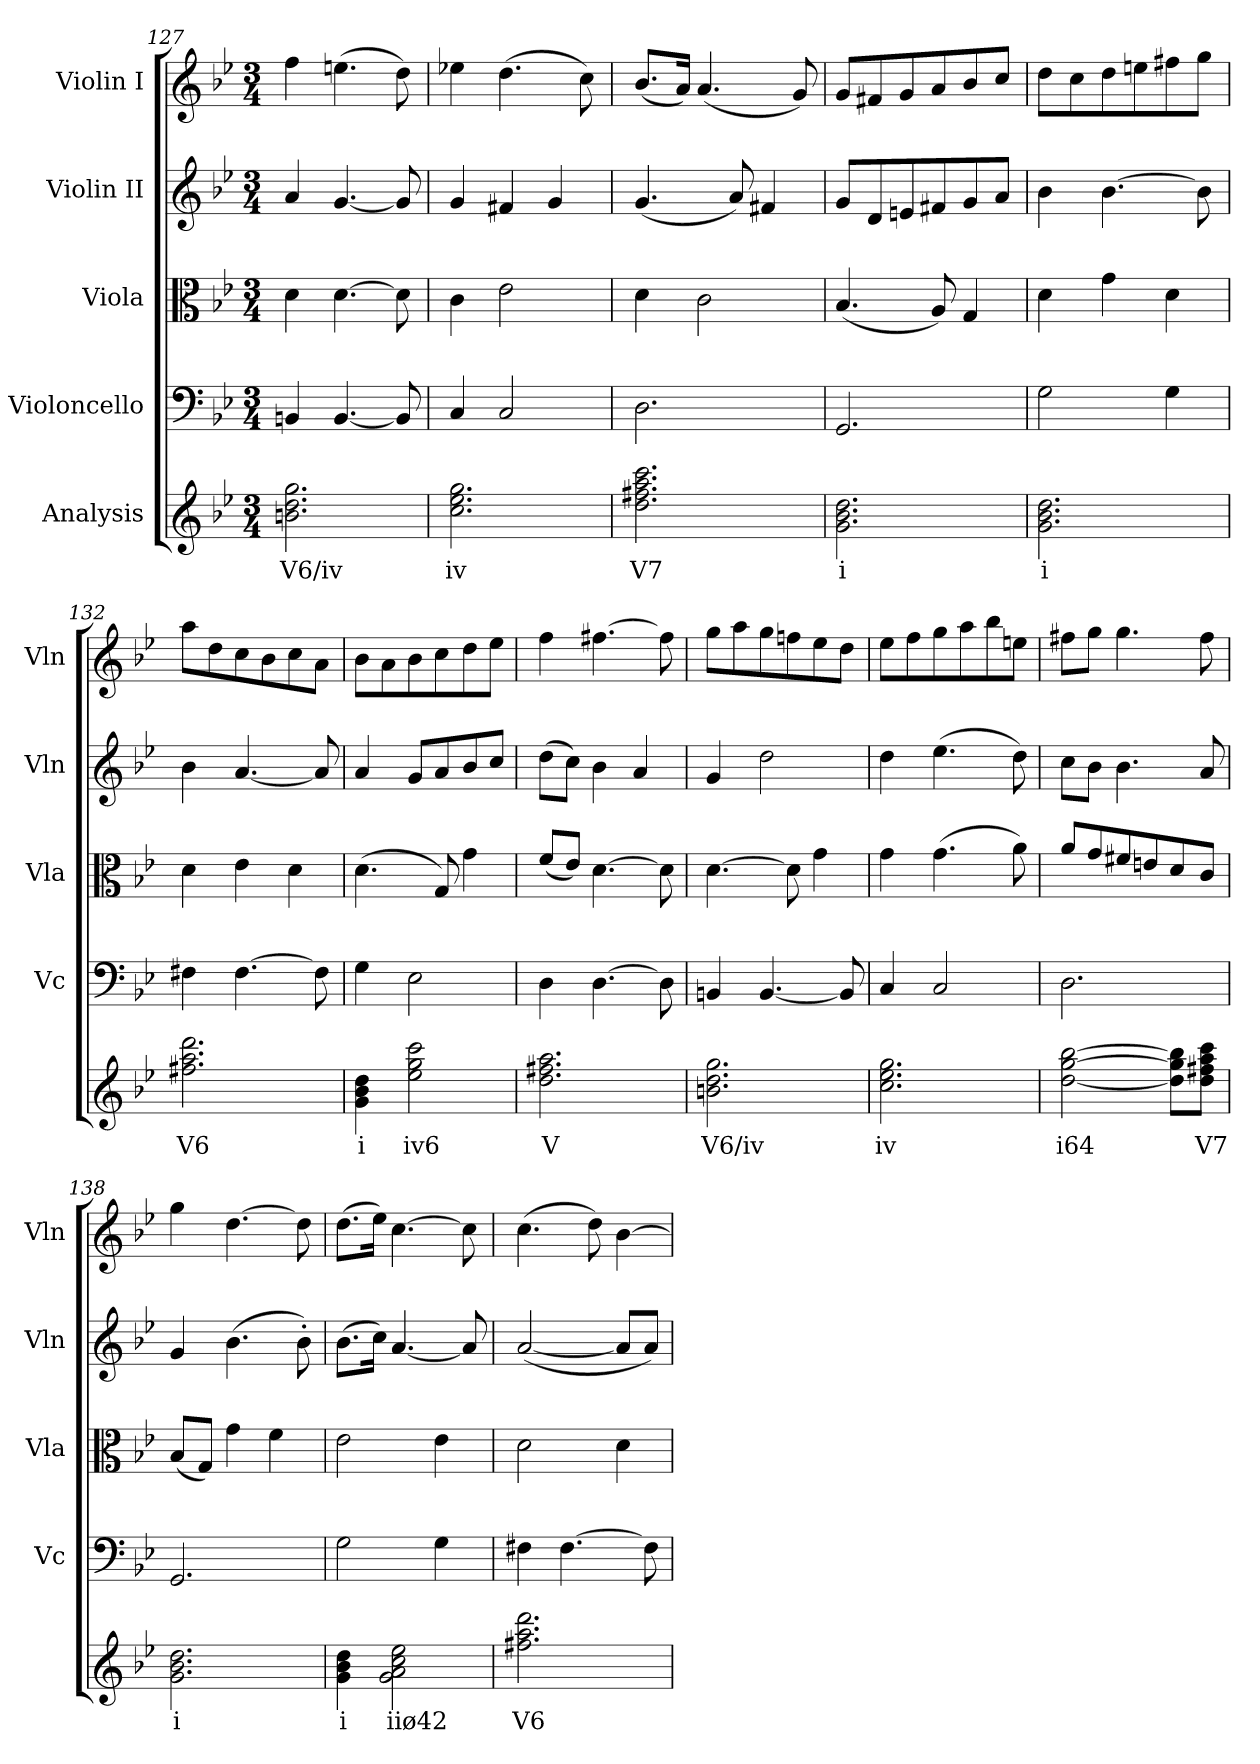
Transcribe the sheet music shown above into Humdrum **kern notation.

**kern	**text	**kern	**kern	**kern	**kern
*part5	*part5	*part4	*part3	*part2	*part1
*staff5	*staff5	*staff4	*staff3	*staff2	*staff1
*I"Analysis	*	*I"Violoncello	*I"Viola	*I"Violin II	*I"Violin I
*	*	*I'Vc	*I'Vla	*I'Vln	*I'Vln
*	*	*clefF4	*clefC3	*clefG2	*clefG2
*k[b-e-]	*	*k[b-e-]	*k[b-e-]	*k[b-e-]	*k[b-e-]
*M3/4	*	*M3/4	*M3/4	*M3/4	*M3/4
=127	=127	=127	=127	=127	=127
2.bn 2.dd 2.gg	V6/iv	4BBn/	4d\	4a/	4ff\
.	.	[4.BB/	[4.d\	[4.g/	(>4.een\
.	.	8BB/]	8d\]	8g/]	8dd\)
=128	=128	=128	=128	=128	=128
2.cc 2.ee- 2.gg	iv	4C/	4c\	4g/	4ee-X\
.	.	2C/	2e-\	4f#X/	(>4.dd\
.	.	.	.	4g/	.
.	.	.	.	.	8cc\)
=129	=129	=129	=129	=129	=129
2.dd 2.ff#X 2.aa 2.ccc	V7	2.D\	4d\	(<4.g/	(<8.b-/L
.	.	.	.	.	16a/Jk)
.	.	.	2c\	.	(<4.a/
.	.	.	.	8a/)	.
.	.	.	.	4f#X/	.
.	.	.	.	.	8g/)
!!LO:LB:g=z
=130	=130	=130	=130	=130	=130
2.g 2.b- 2.dd	i	2.GG/	(<4.B-/	8g/L	8g/L
.	.	.	.	8d/	8f#X/
.	.	.	.	8en/	8g/
.	.	.	8A/)	8f#X/	8a/
.	.	.	4G/	8g/	8b-/
.	.	.	.	8a/J	8cc/J
=131	=131	=131	=131	=131	=131
2.g 2.b- 2.dd	i	2G\	4d\	4b-\	8dd\L
.	.	.	.	.	8cc\
.	.	.	4g\	[4.b-\	8dd\
.	.	.	.	.	8een\
.	.	4G\	4d\	.	8ff#X\
.	.	.	.	8b-\]	8gg\J
=132	=132	=132	=132	=132	=132
2.ff#X 2.aa 2.ddd	V6	4F#X\	4d\	4b-\	8aa\L
.	.	.	.	.	8dd\
.	.	[4.F#\	4e-\	[4.a/	8cc\
.	.	.	.	.	8b-\
.	.	.	4d\	.	8cc\
.	.	8F#\]	.	8a/]	8a\J
=133	=133	=133	=133	=133	=133
4g 4b- 4dd	i	4G\	(>4.d\	4a/	8b-\L
.	.	.	.	.	8a\
2ee- 2gg 2ccc	iv6	2E-\	.	8g/L	8b-\
.	.	.	8G/)	8a/	8cc\
.	.	.	4g\	8b-/	8dd\
.	.	.	.	8cc/J	8ee-\J
!!LO:PB:g=z
=134	=134	=134	=134	=134	=134
2.dd 2.ff#X 2.aa	V	4D\	(<8f/L	(>8dd\L	4ff\
.	.	.	8e-/J)	8cc\J)	.
.	.	[4.D\	[4.d\	4b-\	[4.ff#X\
.	.	.	.	4a/	.
.	.	8D\]	8d\]	.	8ff#\]
=135	=135	=135	=135	=135	=135
2.bn 2.dd 2.gg	V6/iv	4BBn/	[4.d\	4g/	8gg\L
.	.	.	.	.	8aa\
.	.	[4.BB/	.	2dd\	8gg\
.	.	.	8d\]	.	8ffn\
.	.	.	4g\	.	8ee-\
.	.	8BB/]	.	.	8dd\J
=136	=136	=136	=136	=136	=136
2.cc 2.ee- 2.gg	iv	4C/	4g\	4dd\	8ee-\L
.	.	.	.	.	8ff\
.	.	2C/	(>4.g\	(>4.ee-\	8gg\
.	.	.	.	.	8aa\
.	.	.	.	.	8bb-\
.	.	.	8a\)	8dd\)	8een\J
=137	=137	=137	=137	=137	=137
[2dd [2gg [2bb-	i64	2.D\	8a/L	8cc\L	8ff#X\L
.	.	.	8g/	8b-\J	8gg\J
.	.	.	8f#X/	4.b-\	4.gg\
.	.	.	8en/	.	.
8dd] 8gg] 8bb-]L	.	.	8d/	.	.
8dd 8ff#X 8aa 8cccJ	V7	.	8c/J	8a/	8ff#\
!!LO:LB:g=z
=138	=138	=138	=138	=138	=138
2.g 2.b- 2.dd	i	2.GG/	(<8B-/L	4g/	4gg\
.	.	.	8G/J)	.	.
.	.	.	4g\	(>4.b-\	[4.dd\
.	.	.	4f\	.	.
.	.	.	.	8b-'\)	8dd\]
=139	=139	=139	=139	=139	=139
4g 4b- 4dd	i	2G\	2e-\	(>8.b-\L	(>8.dd\L
.	.	.	.	16cc\Jk)	16ee-\Jk)
2g 2a 2cc 2ee-	iiø42	.	.	[4.a/	[4.cc\
.	.	4G\	4e-\	.	.
.	.	.	.	8a/]	8cc\]
=140	=140	=140	=140	=140	=140
2.ff#X 2.aa 2.ddd	V6	4F#X\	2d\	(<[2a/	(>4.cc\
.	.	[4.F#\	.	.	.
.	.	.	.	.	8dd\)
.	.	.	4d\	8a/L]	[4b-\
.	.	8F#\]	.	8a/J)	.
=	=	=	=	=	=
*-	*-	*-	*-	*-	*-
